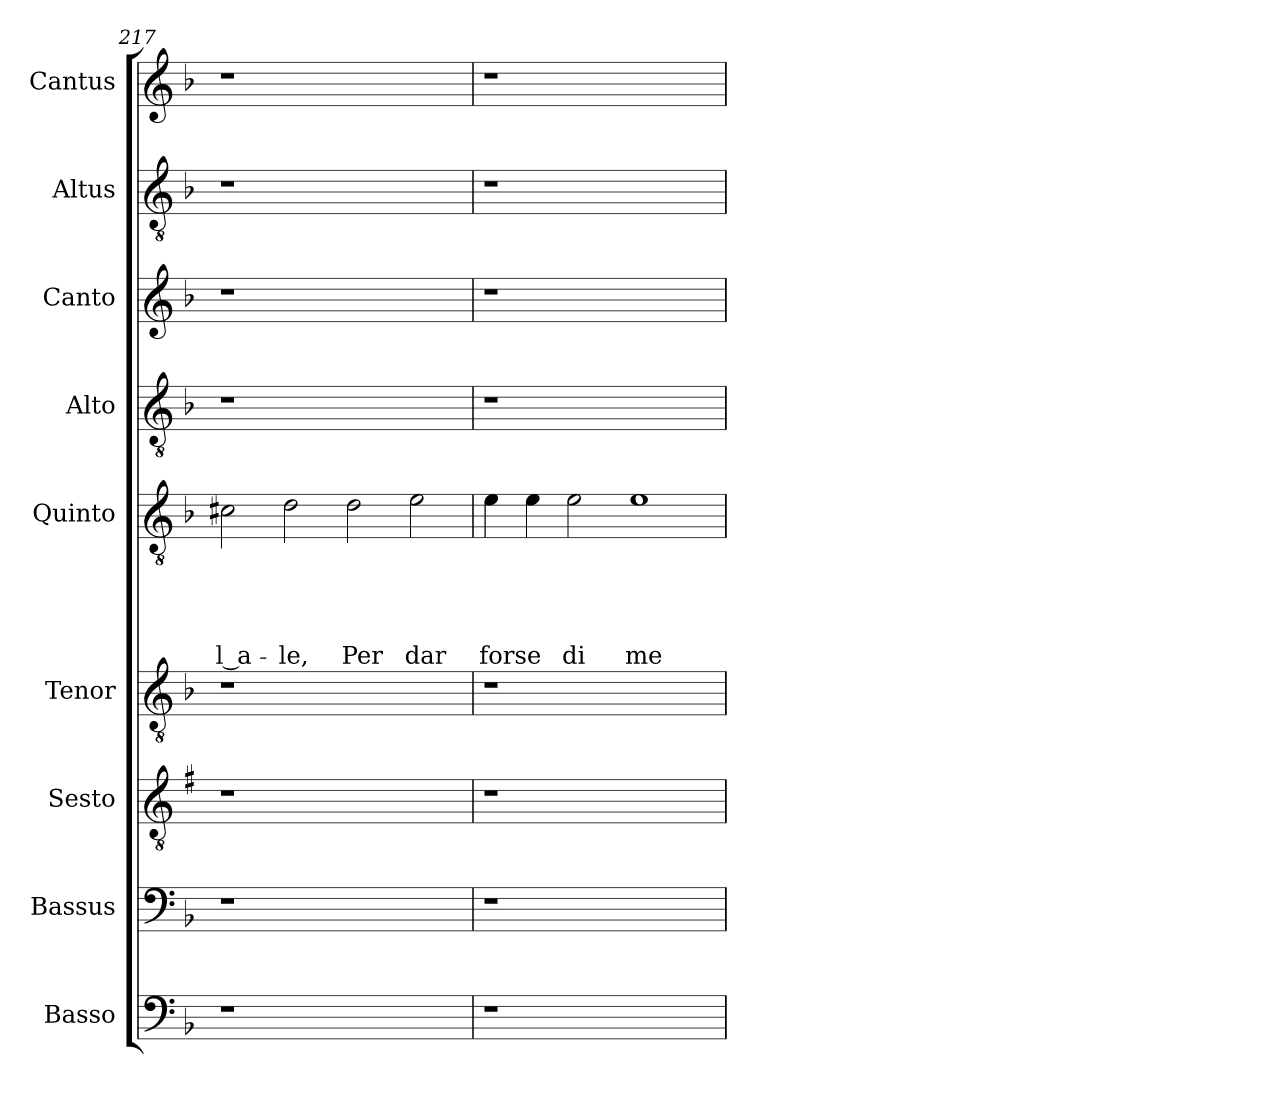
**kern	**kern	**kern	**kern	**kern	**text	**text	**text	**text	**text	**kern	**kern	**kern	**kern
*part9	*part8	*part7	*part6	*part5	*part5	*part5	*part5	*part5	*part5	*part4	*part3	*part2	*part1
*staff9	*staff8	*staff7	*staff6	*staff5	*staff5	*staff5	*staff5	*staff5	*staff5	*staff4	*staff3	*staff2	*staff1
*I"Basso	*I"Bassus	*I"Sesto	*I"Tenor	*I"Quinto	*	*	*	*	*	*I"Alto	*I"Canto	*I"Altus	*I"Cantus
*	*	*I'Sesto	*I'Tenor	*I'Quinto	*	*	*	*	*	*I'Alto	*I'Canto	*I'Altus	*I'Cantus
*clefF4	*clefF4	*clefGv2	*clefGv2	*clefGv2	*	*	*	*	*	*clefGv2	*clefG2	*clefGv2	*clefG2
*k[b-]	*k[b-]	*k[f#]	*k[b-]	*k[b-]	*	*	*	*	*	*k[b-]	*k[b-]	*k[b-]	*k[b-]
*F:	*F:	*G:	*F:	*F:	*	*	*	*	*	*F:	*F:	*F:	*F:
=217	=217	=217	=217	=217	=217	=217	=217	=217	=217	=217	=217	=217	=217
!	!	!	!	!	!	!	!	!	!LO:LY:b:rj	!	!	!	!
1r	1r	1r	1r	2c#X\	.	.	.	.	l a-	1r	1r	1r	1r
!	!	!	!	!	!	!	!	!	!LO:LY:b	!	!	!	!
.	.	.	.	2d\	.	.	.	.	-le,	.	.	.	.
!	!	!	!	!	!	!	!	!	!LO:LY:b	!	!	!	!
1ryy	1ryy	1ryy	1ryy	2d\	.	.	.	.	Per	1ryy	1ryy	1ryy	1ryy
!	!	!	!	!	!	!	!	!	!LO:LY:b	!	!	!	!
.	.	.	.	2e\	.	.	.	.	dar	.	.	.	.
!!LO:LB:g=z
=218	=218	=218	=218	=218	=218	=218	=218	=218	=218	=218	=218	=218	=218
!	!	!	!	!	!	!	!	!	!LO:LY:b	!	!	!	!
1r	1r	1r	1r	4e\	.	.	.	.	forse	1r	1r	1r	1r
.	.	.	.	4e\	.	.	.	.	.	.	.	.	.
!	!	!	!	!	!	!	!	!	!LO:LY:b	!	!	!	!
.	.	.	.	2e\	.	.	.	.	di	.	.	.	.
!	!	!	!	!	!	!	!	!	!LO:LY:b	!	!	!	!
1ryy	1ryy	1ryy	1ryy	1e	.	.	.	.	me	1ryy	1ryy	1ryy	1ryy
=	=	=	=	=	=	=	=	=	=	=	=	=	=
*-	*-	*-	*-	*-	*-	*-	*-	*-	*-	*-	*-	*-	*-
